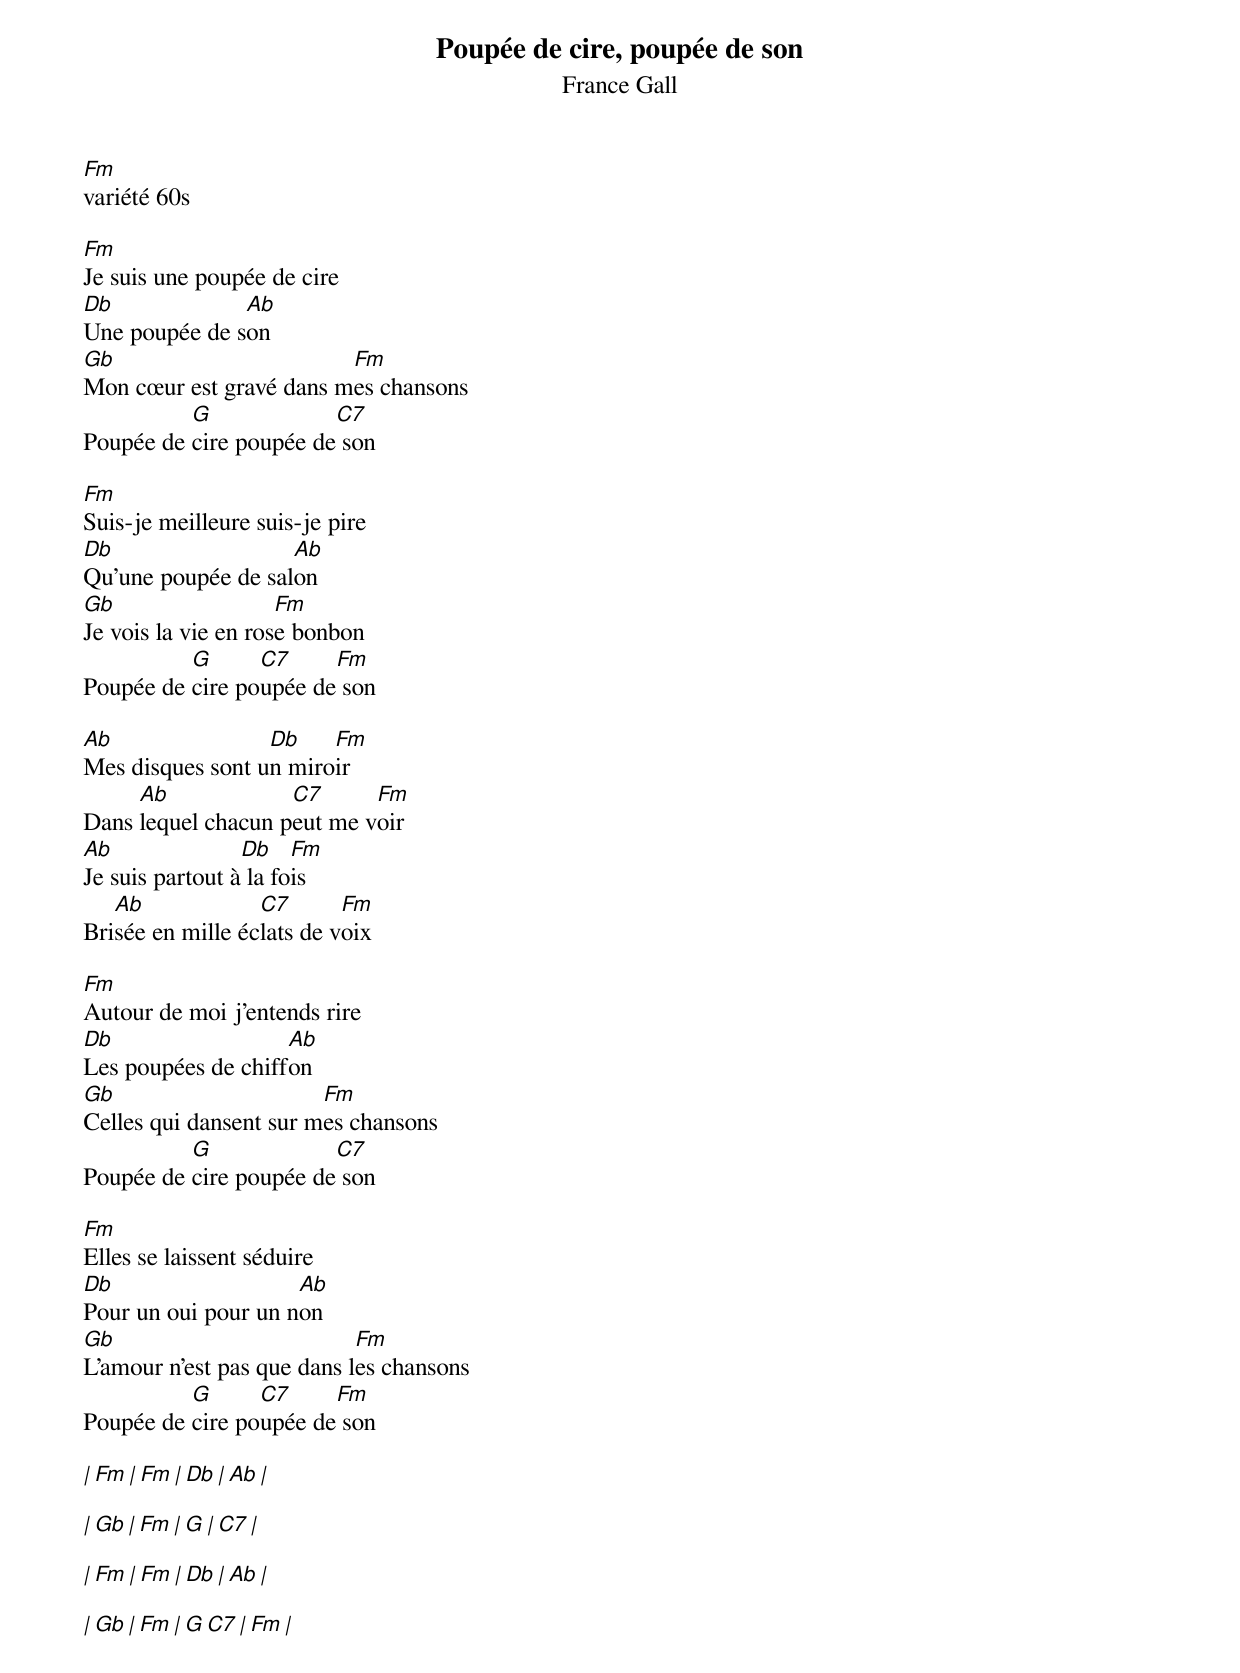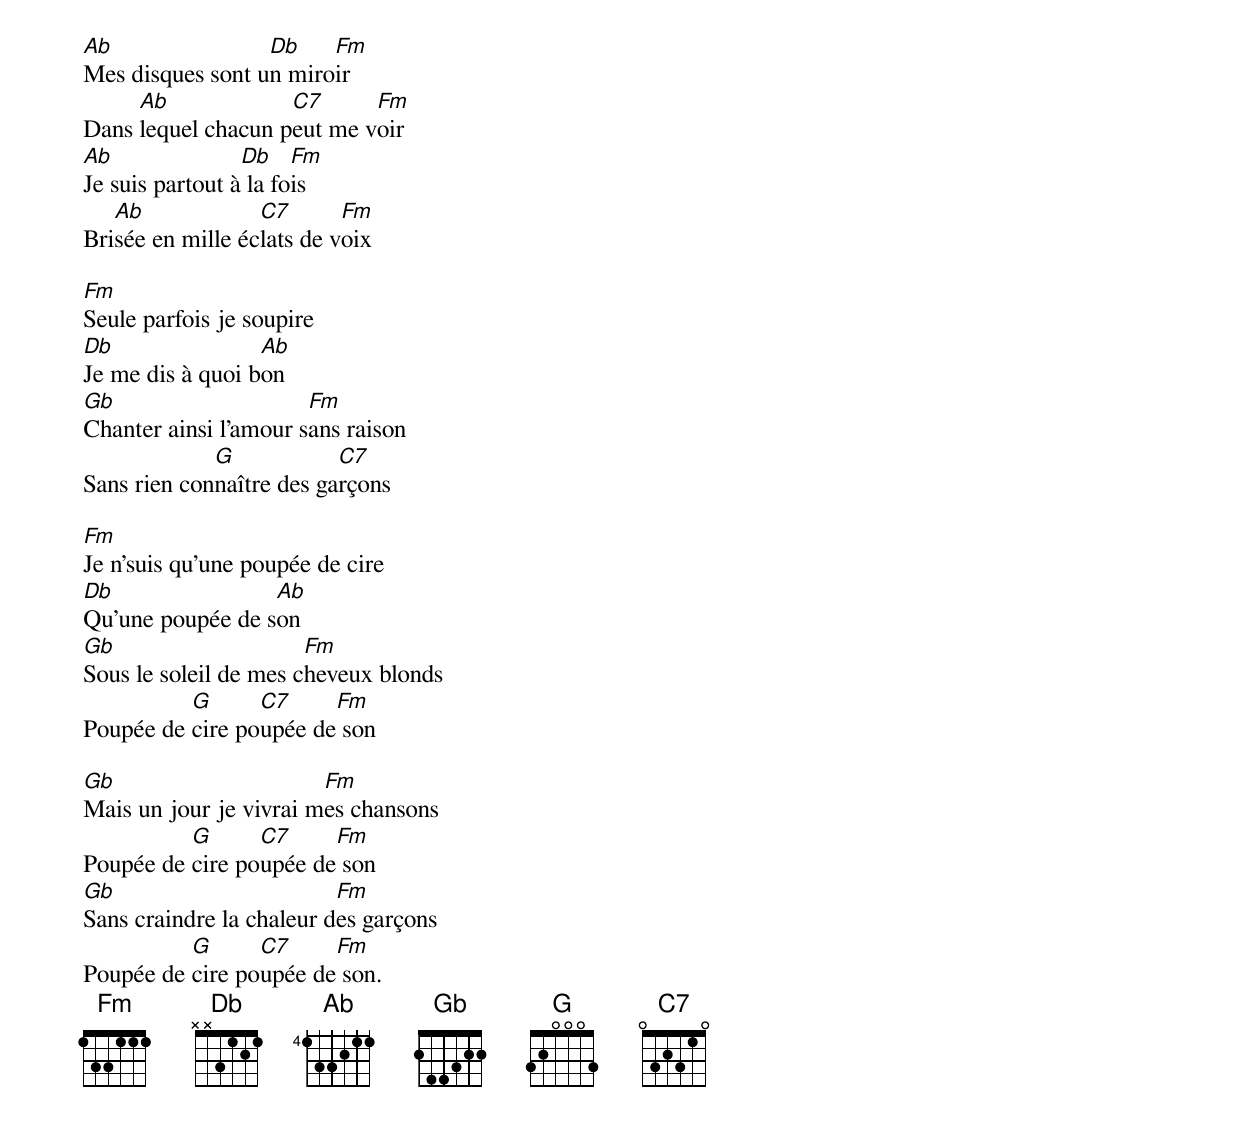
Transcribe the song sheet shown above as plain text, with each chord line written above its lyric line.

Poupée de cire, poupée de son
France Gall
Fm
variété 60s

Fm
Je suis une poupée de cire
Db             Ab
Une poupée de son
Gb                       Fm
Mon cœur est gravé dans mes chansons
          G             C7
Poupée de cire poupée de son

Fm
Suis-je meilleure suis-je pire
Db                  Ab
Qu'une poupée de salon
Gb                   Fm
Je vois la vie en rose bonbon
          G      C7     Fm
Poupée de cire poupée de son

Ab                Db    Fm
Mes disques sont un miroir
     Ab             C7      Fm
Dans lequel chacun peut me voir
Ab               Db    Fm
Je suis partout à la fois
   Ab             C7       Fm
Brisée en mille éclats de voix

Fm
Autour de moi j'entends rire
Db                  Ab
Les poupées de chiffon
Gb                      Fm
Celles qui dansent sur mes chansons
          G             C7
Poupée de cire poupée de son

Fm
Elles se laissent séduire
Db                   Ab
Pour un oui pour un non
Gb                          Fm
L'amour n'est pas que dans les chansons
          G      C7     Fm
Poupée de cire poupée de son

| Fm    | Fm    | Db   | Ab    |

| Gb    | Fm    | G     | C7    |

| Fm    | Fm    | Db    | Ab    |

| Gb    | Fm    | G  C7 | Fm    |


Ab                Db    Fm
Mes disques sont un miroir
     Ab             C7      Fm
Dans lequel chacun peut me voir
Ab               Db    Fm
Je suis partout à la fois
   Ab             C7       Fm
Brisée en mille éclats de voix

Fm
Seule parfois je soupire
Db                Ab
Je me dis à quoi bon
Gb                     Fm
Chanter ainsi l'amour sans raison
             G            C7
Sans rien connaître des garçons

Fm
Je n'suis qu'une poupée de cire
Db                Ab
Qu'une poupée de son
Gb                     Fm
Sous le soleil de mes cheveux blonds
          G      C7     Fm
Poupée de cire poupée de son

Gb                      Fm
Mais un jour je vivrai mes chansons
          G      C7     Fm
Poupée de cire poupée de son
Gb                        Fm
Sans craindre la chaleur des garçons
          G      C7     Fm
Poupée de cire poupée de son.
